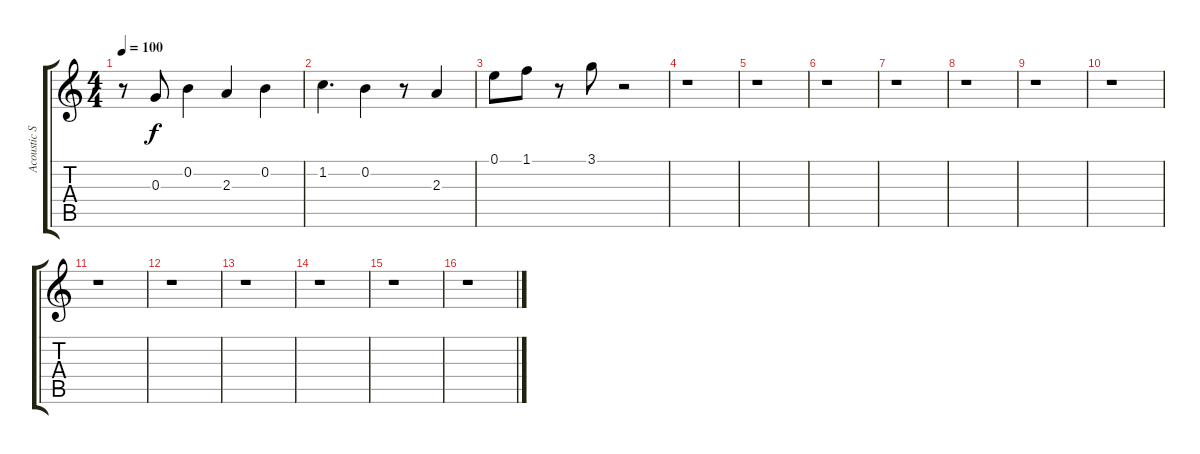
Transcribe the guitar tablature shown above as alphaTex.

\track ("Acoustic Steel" "Acoustic S") {instrument acousticguitarsteel}
\staff {score tabs}
\tuning (E4 B3 G3 D3 A2 E2) {hide}
\ts (4 4)
\tempo 100
\clef g2
\ks c
r.8{dy f} 0.3.8 0.2.4 2.3.4 0.2.4 |
1.2.4{d} 0.2.4 r.8 2.3.4 |
0.1.8 1.1.8 r.8 3.1.8 r.2 |
r.1 |
r.1 |
r.1 |
r.1 |
r.1 |
r.1 |
r.1 |
r.1 |
r.1 |
r.1 |
r.1 |
r.1 |
r.1
